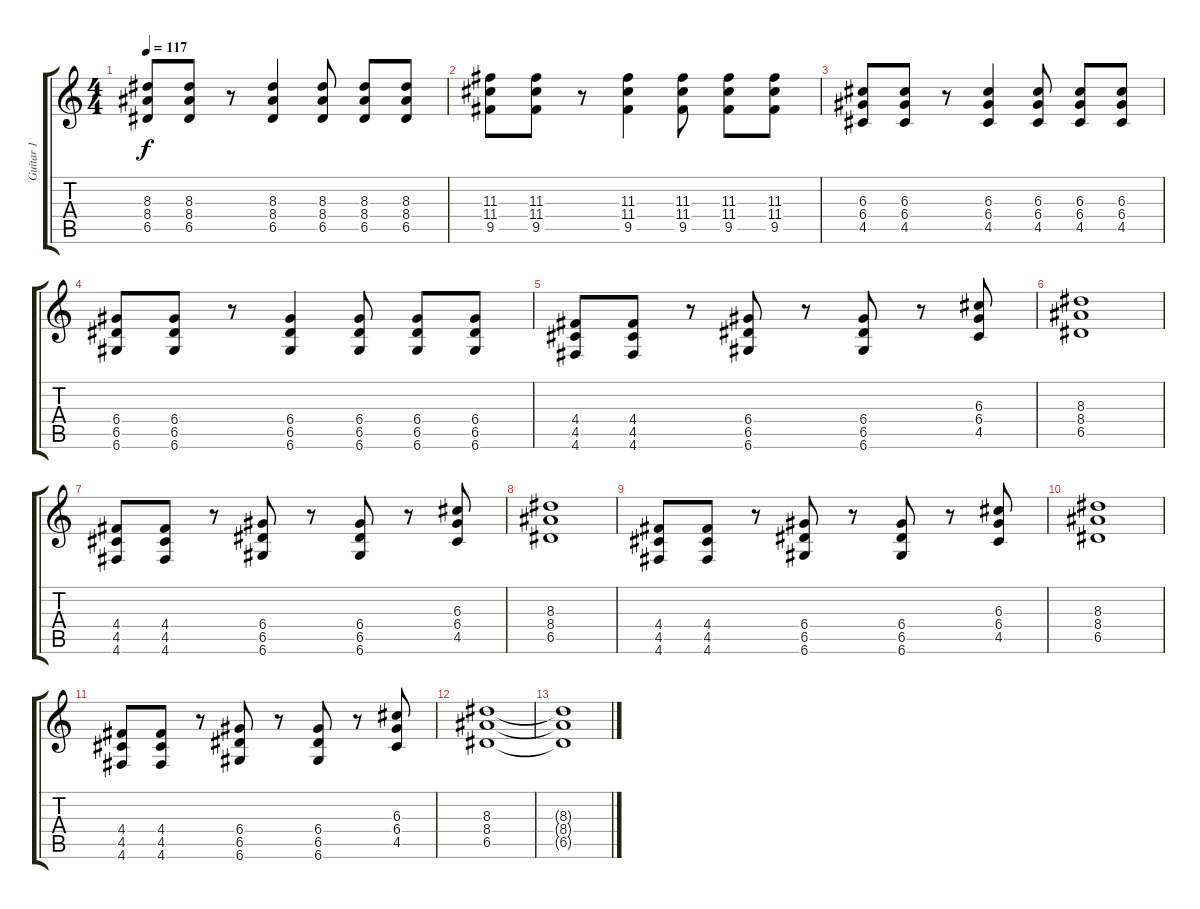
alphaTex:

\track ("Guitar 1" "Guitar 1") {instrument distortionguitar}
\staff {score tabs}
\tuning (E4 B3 G3 D3 A2 D2) {hide}
\ts (4 4)
\tempo 117
\clef g2
\ks c
(8.3 8.4 6.5).8{dy f} (8.3 8.4 6.5).8 r.8 (8.3 8.4 6.5).4 (8.3 8.4 6.5).8 (8.3 8.4 6.5).8 (8.3 8.4 6.5).8 |
(11.3 11.4 9.5).8 (11.3 11.4 9.5).8 r.8 (11.3 11.4 9.5).4 (11.3 11.4 9.5).8 (11.3 11.4 9.5).8 (11.3 11.4 9.5).8 |
(6.3 6.4 4.5).8 (6.3 6.4 4.5).8 r.8 (6.3 6.4 4.5).4 (6.3 6.4 4.5).8 (6.3 6.4 4.5).8 (6.3 6.4 4.5).8 |
(6.4 6.5 6.6).8 (6.4 6.5 6.6).8 r.8 (6.4 6.5 6.6).4 (6.4 6.5 6.6).8 (6.4 6.5 6.6).8 (6.4 6.5 6.6).8 |
(4.4 4.5 4.6).8 (4.4 4.5 4.6).8 r.8 (6.4 6.5 6.6).8 r.8 (6.4 6.5 6.6).8 r.8 (6.3 6.4 4.5).8 |
(8.3 8.4 6.5).1 |
(4.4 4.5 4.6).8 (4.4 4.5 4.6).8 r.8 (6.4 6.5 6.6).8 r.8 (6.4 6.5 6.6).8 r.8 (6.3 6.4 4.5).8 |
(8.3 8.4 6.5).1 |
(4.4 4.5 4.6).8 (4.4 4.5 4.6).8 r.8 (6.4 6.5 6.6).8 r.8 (6.4 6.5 6.6).8 r.8 (6.3 6.4 4.5).8 |
(8.3 8.4 6.5).1 |
(4.4 4.5 4.6).8 (4.4 4.5 4.6).8 r.8 (6.4 6.5 6.6).8 r.8 (6.4 6.5 6.6).8 r.8 (6.3 6.4 4.5).8 |
(8.3 8.4 6.5).1{volume 0} |
(8.3{t} 8.4{t} 6.5{t}).1
